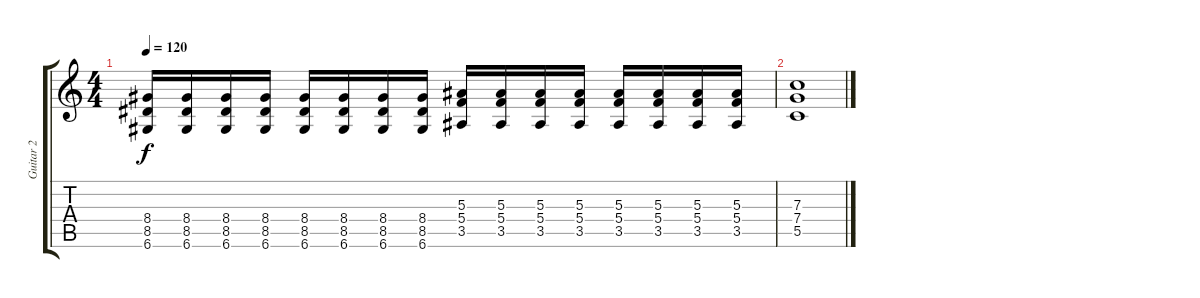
\track ("Guitar 2" "Guitar 2") {instrument distortionguitar}
\staff {score tabs}
\tuning (D4 A3 F3 C3 G2 D2) {hide}
\ts (4 4)
\tempo 120
\clef g2
\ks c
(8.4 8.5 6.6).16{dy f} (8.4 8.5 6.6).16 (8.4 8.5 6.6).16 (8.4 8.5 6.6).16 (8.4 8.5 6.6).16 (8.4 8.5 6.6).16 (8.4 8.5 6.6).16 (8.4 8.5 6.6).16 (5.3 5.4 3.5).16 (5.3 5.4 3.5).16 (5.3 5.4 3.5).16 (5.3 5.4 3.5).16 (5.3 5.4 3.5).16 (5.3 5.4 3.5).16 (5.3 5.4 3.5).16 (5.3 5.4 3.5).16 |
(7.3 7.4 5.5).1
